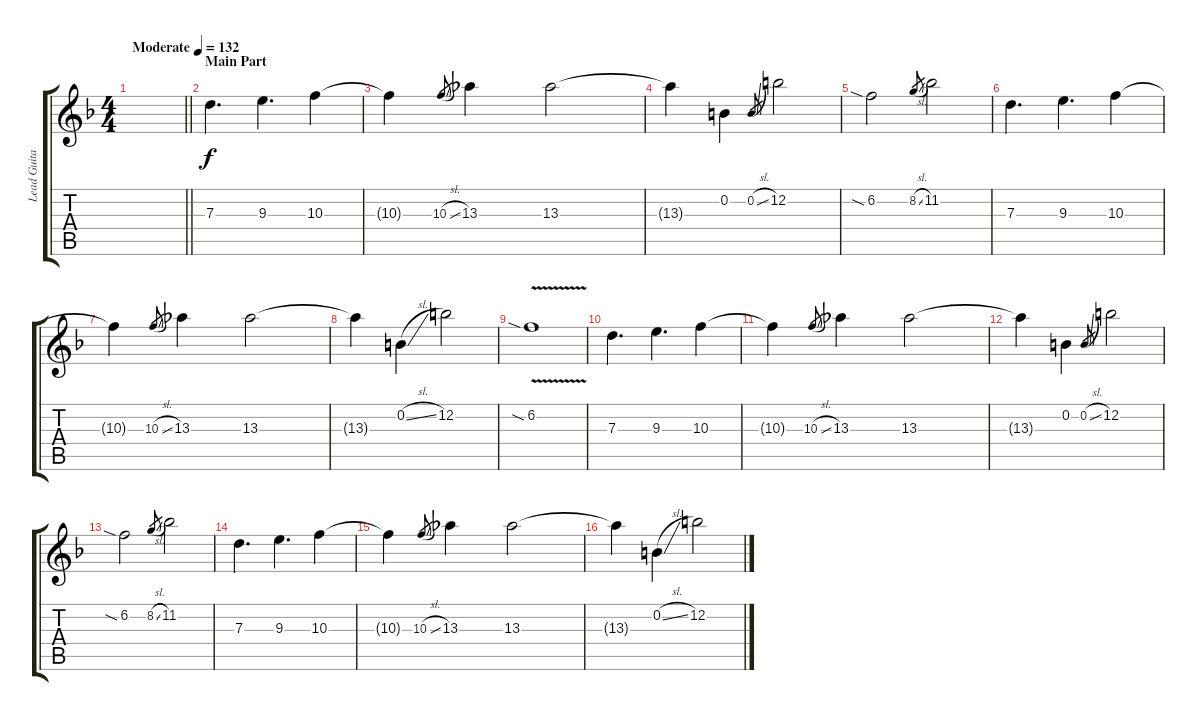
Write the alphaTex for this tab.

\track ("Lead Guitar" "Lead Guita") {instrument distortionguitar}
\staff {score tabs}
\tuning (E4 B3 G3 D3 A2 D2) {hide}
\ts (4 4)
\tempo (132 "Moderate")
\clef g2
\barLineRight lightlight
\ks dminor
|
\section ("" "Main Part")
7.3.4{d} 9.3.4{d} 10.3.4 |
10.3{t}.4 10.3{sl}.8{gr} 13.3.4 13.3.2 |
13.3{t}.4 0.2.4 0.2{sl}.8{gr} 12.2.2 |
6.2{sia}.2 8.2{sl}.8{gr} 11.2.2 |
7.3.4{d} 9.3.4{d} 10.3.4 |
10.3{t}.4 10.3{sl}.8{gr} 13.3.4 13.3.2 |
13.3{t}.4 0.2{sl}.4 12.2.2 |
6.2{v sia}.1 |
7.3.4{d} 9.3.4{d} 10.3.4 |
10.3{t}.4 10.3{sl}.8{gr} 13.3.4 13.3.2 |
13.3{t}.4 0.2.4 0.2{sl}.8{gr} 12.2.2 |
6.2{sia}.2 8.2{sl}.8{gr} 11.2.2 |
7.3.4{d} 9.3.4{d} 10.3.4 |
10.3{t}.4 10.3{sl}.8{gr} 13.3.4 13.3.2 |
13.3{t}.4 0.2{sl}.4 12.2.2
